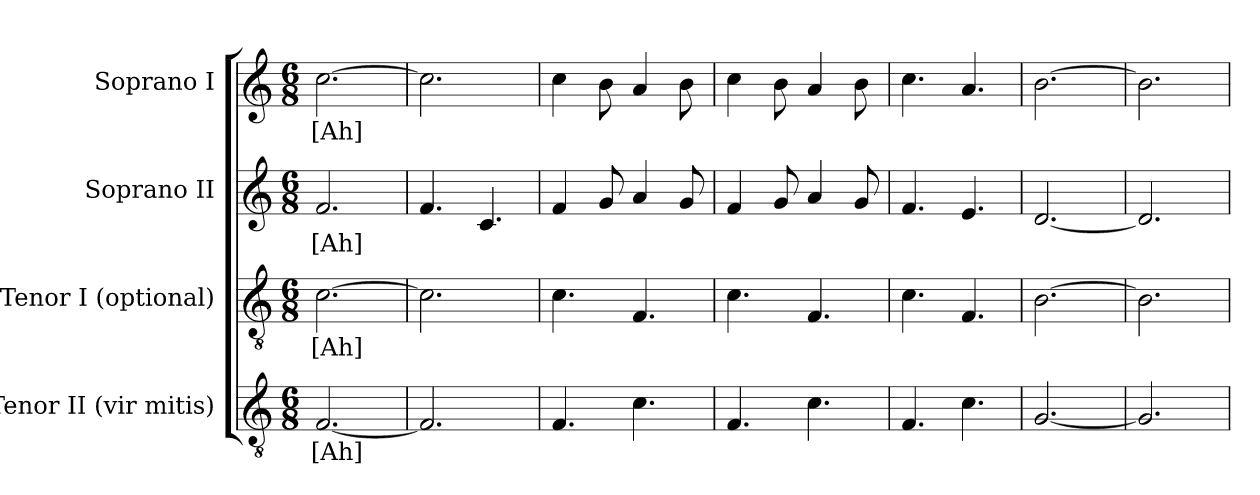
**kern	**text	**kern	**text	**kern	**text	**kern	**text
*part4	*part4	*part3	*part3	*part2	*part2	*part1	*part1
*staff4	*staff4	*staff3	*staff3	*staff2	*staff2	*staff1	*staff1
*I"Tenor II (vir mitis)	*	*I"Tenor I (optional)	*	*I"Soprano II	*	*I"Soprano I	*
*I'T.	*	*I'T.	*	*I'A.	*	*I'A.	*
!!LO:PB:g=z
*clefGv2	*	*clefGv2	*	*clefG2	*	*clefG2	*
*ITrd7c12	*	*ITrd7c12	*	*	*	*	*
*k[]	*	*k[]	*	*k[]	*	*k[]	*
*C:	*	*C:	*	*C:	*	*C:	*
*M6/8	*	*M6/8	*	*M6/8	*	*M6/8	*
*MM146	*	*MM146	*	*MM146	*	*MM146	*
=1	=1	=1	=1	=1	=1	=1	=1
!	!LO:LY:b:color=#000000	!	!	!	!	!	!
!	!	!	!LO:LY:b:color=#000000	!	!	!	!
!	!	!	!	!	!LO:LY:b:color=#000000	!	!
!	!	!	!	!	!	!	!LO:LY:b:color=#000000
[2.FFi/	[Ah]	[2.Ci\	[Ah]	2.fi/	[Ah]	[2.cci\	[Ah]
=2	=2	=2	=2	=2	=2	=2	=2
2.FFi/]	.	2.Ci\]	.	4.fi/	.	2.cci\]	.
.	.	.	.	4.ci/	.	.	.
=3	=3	=3	=3	=3	=3	=3	=3
4.FFi/	.	4.Ci\	.	4fi/	.	4cci\	.
.	.	.	.	8gi/	.	8bi\	.
4.Ci\	.	4.FFi/	.	4ai/	.	4ai/	.
.	.	.	.	8gi/	.	8bi\	.
=4	=4	=4	=4	=4	=4	=4	=4
4.FFi/	.	4.Ci\	.	4fi/	.	4cci\	.
.	.	.	.	8gi/	.	8bi\	.
4.Ci\	.	4.FFi/	.	4ai/	.	4ai/	.
.	.	.	.	8gi/	.	8bi\	.
=5	=5	=5	=5	=5	=5	=5	=5
4.FFi/	.	4.Ci\	.	4.fi/	.	4.cci\	.
4.Ci\	.	4.FFi/	.	4.ei/	.	4.ai/	.
=6	=6	=6	=6	=6	=6	=6	=6
[2.GGi/	.	[2.BBi\	.	[2.di/	.	[2.bi\	.
=7	=7	=7	=7	=7	=7	=7	=7
2.GGi/]	.	2.BBi\]	.	2.di/]	.	2.bi\]	.
=	=	=	=	=	=	=	=
*-	*-	*-	*-	*-	*-	*-	*-
